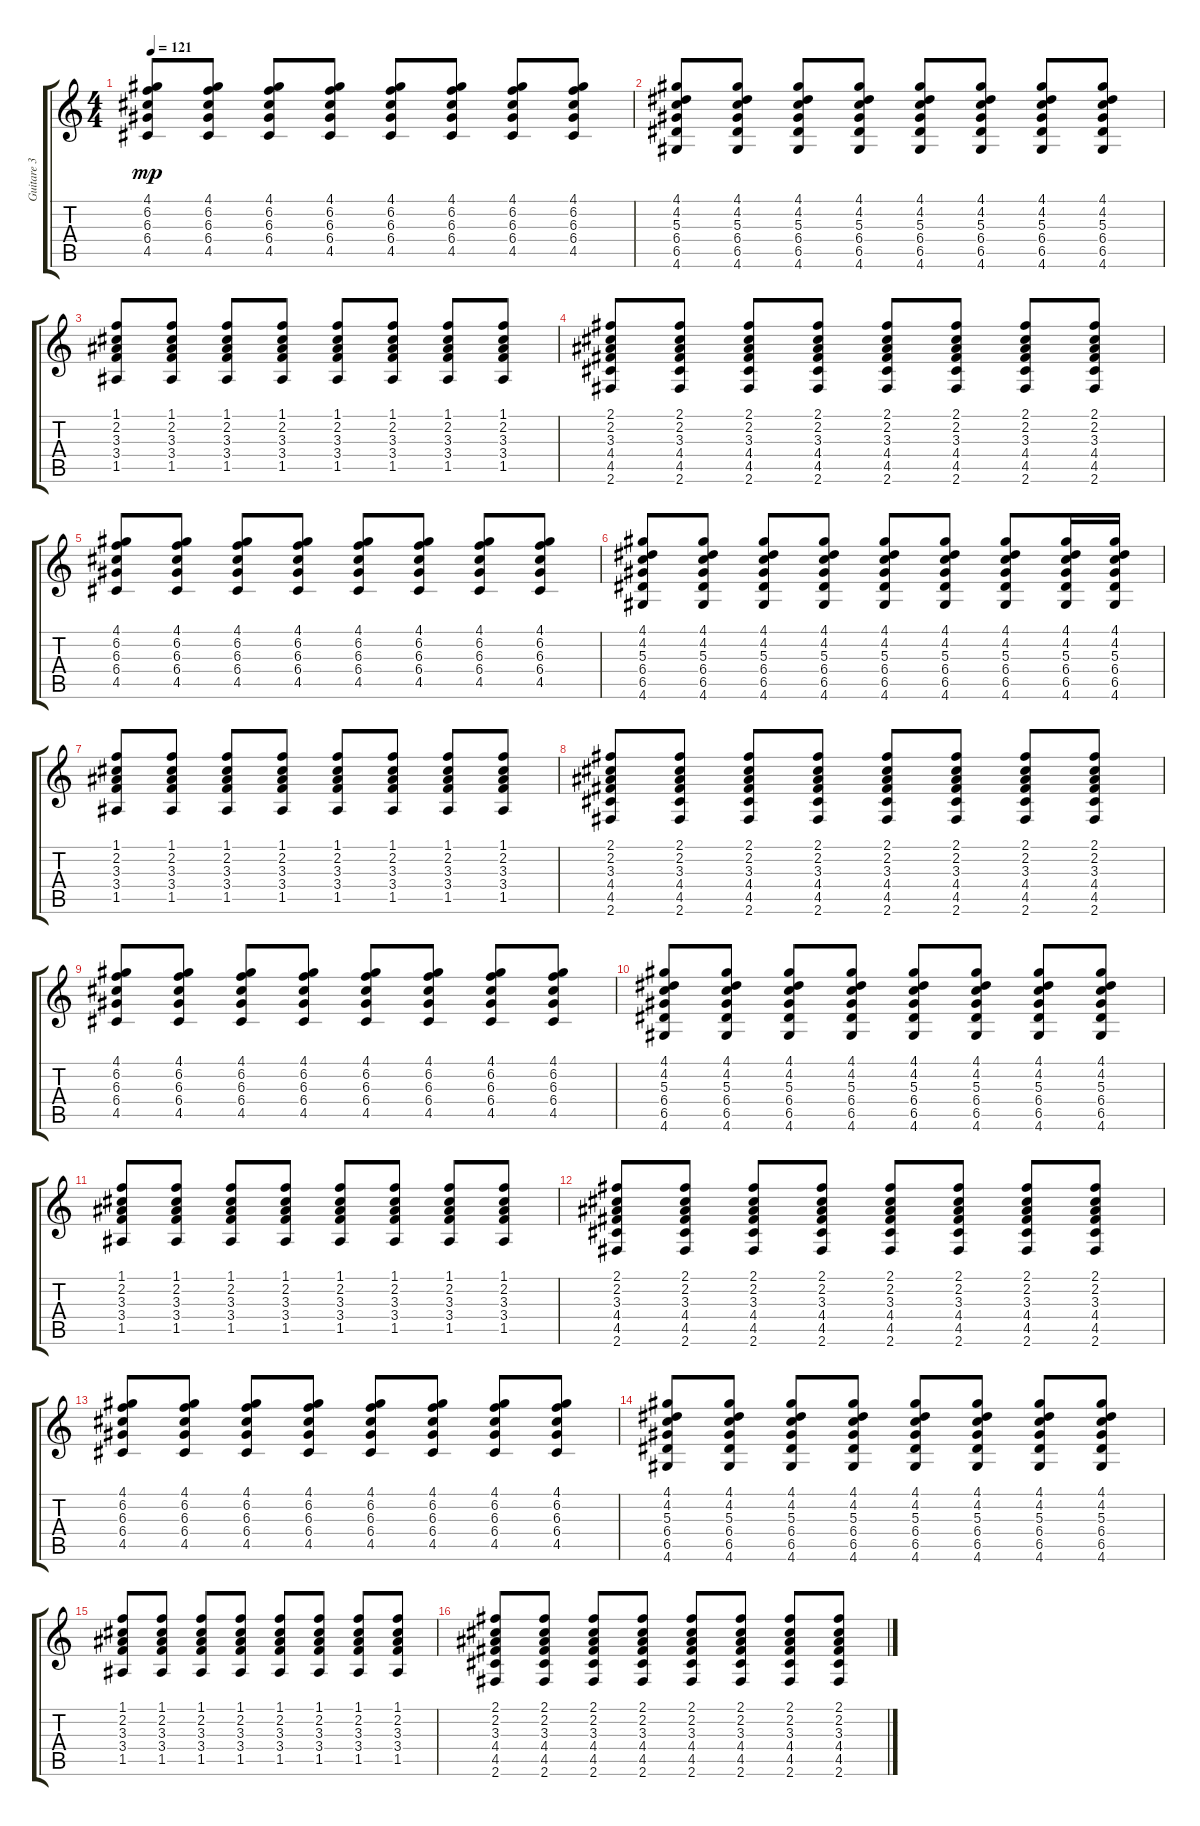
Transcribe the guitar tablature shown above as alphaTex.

\track ("Guitare 3" "Guitare 3") {instrument acousticguitarsteel}
\staff {score tabs}
\tuning (E4 B3 G3 D3 A2 E2) {hide}
\ts (4 4)
\tempo 121
\clef g2
\ks c
(4.1 6.2 6.3 6.4 4.5).8{dy mp} (4.1 6.2 6.3 6.4 4.5).8 (4.1 6.2 6.3 6.4 4.5).8 (4.1 6.2 6.3 6.4 4.5).8 (4.1 6.2 6.3 6.4 4.5).8 (4.1 6.2 6.3 6.4 4.5).8 (4.1 6.2 6.3 6.4 4.5).8 (4.1 6.2 6.3 6.4 4.5).8 |
(4.1 4.2 5.3 6.4 6.5 4.6).8 (4.1 4.2 5.3 6.4 6.5 4.6).8 (4.1 4.2 5.3 6.4 6.5 4.6).8 (4.1 4.2 5.3 6.4 6.5 4.6).8 (4.1 4.2 5.3 6.4 6.5 4.6).8 (4.1 4.2 5.3 6.4 6.5 4.6).8 (4.1 4.2 5.3 6.4 6.5 4.6).8 (4.1 4.2 5.3 6.4 6.5 4.6).8 |
(1.1 2.2 3.3 3.4 1.5).8 (1.1 2.2 3.3 3.4 1.5).8 (1.1 2.2 3.3 3.4 1.5).8 (1.1 2.2 3.3 3.4 1.5).8 (1.1 2.2 3.3 3.4 1.5).8 (1.1 2.2 3.3 3.4 1.5).8 (1.1 2.2 3.3 3.4 1.5).8 (1.1 2.2 3.3 3.4 1.5).8 |
(2.1 2.2 3.3 4.4 4.5 2.6).8 (2.1 2.2 3.3 4.4 4.5 2.6).8 (2.1 2.2 3.3 4.4 4.5 2.6).8 (2.1 2.2 3.3 4.4 4.5 2.6).8 (2.1 2.2 3.3 4.4 4.5 2.6).8 (2.1 2.2 3.3 4.4 4.5 2.6).8 (2.1 2.2 3.3 4.4 4.5 2.6).8 (2.1 2.2 3.3 4.4 4.5 2.6).8 |
(4.1 6.2 6.3 6.4 4.5).8 (4.1 6.2 6.3 6.4 4.5).8 (4.1 6.2 6.3 6.4 4.5).8 (4.1 6.2 6.3 6.4 4.5).8 (4.1 6.2 6.3 6.4 4.5).8 (4.1 6.2 6.3 6.4 4.5).8 (4.1 6.2 6.3 6.4 4.5).8 (4.1 6.2 6.3 6.4 4.5).8 |
(4.1 4.2 5.3 6.4 6.5 4.6).8 (4.1 4.2 5.3 6.4 6.5 4.6).8 (4.1 4.2 5.3 6.4 6.5 4.6).8 (4.1 4.2 5.3 6.4 6.5 4.6).8 (4.1 4.2 5.3 6.4 6.5 4.6).8 (4.1 4.2 5.3 6.4 6.5 4.6).8 (4.1 4.2 5.3 6.4 6.5 4.6).8 (4.1 4.2 5.3 6.4 6.5 4.6).16 (4.1 4.2 5.3 6.4 6.5 4.6).16 |
(1.1 2.2 3.3 3.4 1.5).8 (1.1 2.2 3.3 3.4 1.5).8 (1.1 2.2 3.3 3.4 1.5).8 (1.1 2.2 3.3 3.4 1.5).8 (1.1 2.2 3.3 3.4 1.5).8 (1.1 2.2 3.3 3.4 1.5).8 (1.1 2.2 3.3 3.4 1.5).8 (1.1 2.2 3.3 3.4 1.5).8 |
(2.1 2.2 3.3 4.4 4.5 2.6).8 (2.1 2.2 3.3 4.4 4.5 2.6).8 (2.1 2.2 3.3 4.4 4.5 2.6).8 (2.1 2.2 3.3 4.4 4.5 2.6).8 (2.1 2.2 3.3 4.4 4.5 2.6).8 (2.1 2.2 3.3 4.4 4.5 2.6).8 (2.1 2.2 3.3 4.4 4.5 2.6).8 (2.1 2.2 3.3 4.4 4.5 2.6).8 |
(4.1 6.2 6.3 6.4 4.5).8 (4.1 6.2 6.3 6.4 4.5).8 (4.1 6.2 6.3 6.4 4.5).8 (4.1 6.2 6.3 6.4 4.5).8 (4.1 6.2 6.3 6.4 4.5).8 (4.1 6.2 6.3 6.4 4.5).8 (4.1 6.2 6.3 6.4 4.5).8 (4.1 6.2 6.3 6.4 4.5).8 |
(4.1 4.2 5.3 6.4 6.5 4.6).8 (4.1 4.2 5.3 6.4 6.5 4.6).8 (4.1 4.2 5.3 6.4 6.5 4.6).8 (4.1 4.2 5.3 6.4 6.5 4.6).8 (4.1 4.2 5.3 6.4 6.5 4.6).8 (4.1 4.2 5.3 6.4 6.5 4.6).8 (4.1 4.2 5.3 6.4 6.5 4.6).8 (4.1 4.2 5.3 6.4 6.5 4.6).8 |
(1.1 2.2 3.3 3.4 1.5).8 (1.1 2.2 3.3 3.4 1.5).8 (1.1 2.2 3.3 3.4 1.5).8 (1.1 2.2 3.3 3.4 1.5).8 (1.1 2.2 3.3 3.4 1.5).8 (1.1 2.2 3.3 3.4 1.5).8 (1.1 2.2 3.3 3.4 1.5).8 (1.1 2.2 3.3 3.4 1.5).8 |
(2.1 2.2 3.3 4.4 4.5 2.6).8 (2.1 2.2 3.3 4.4 4.5 2.6).8 (2.1 2.2 3.3 4.4 4.5 2.6).8 (2.1 2.2 3.3 4.4 4.5 2.6).8 (2.1 2.2 3.3 4.4 4.5 2.6).8 (2.1 2.2 3.3 4.4 4.5 2.6).8 (2.1 2.2 3.3 4.4 4.5 2.6).8 (2.1 2.2 3.3 4.4 4.5 2.6).8 |
(4.1 6.2 6.3 6.4 4.5).8 (4.1 6.2 6.3 6.4 4.5).8 (4.1 6.2 6.3 6.4 4.5).8 (4.1 6.2 6.3 6.4 4.5).8 (4.1 6.2 6.3 6.4 4.5).8 (4.1 6.2 6.3 6.4 4.5).8 (4.1 6.2 6.3 6.4 4.5).8 (4.1 6.2 6.3 6.4 4.5).8 |
(4.1 4.2 5.3 6.4 6.5 4.6).8 (4.1 4.2 5.3 6.4 6.5 4.6).8 (4.1 4.2 5.3 6.4 6.5 4.6).8 (4.1 4.2 5.3 6.4 6.5 4.6).8 (4.1 4.2 5.3 6.4 6.5 4.6).8 (4.1 4.2 5.3 6.4 6.5 4.6).8 (4.1 4.2 5.3 6.4 6.5 4.6).8 (4.1 4.2 5.3 6.4 6.5 4.6).8 |
(1.1 2.2 3.3 3.4 1.5).8 (1.1 2.2 3.3 3.4 1.5).8 (1.1 2.2 3.3 3.4 1.5).8 (1.1 2.2 3.3 3.4 1.5).8 (1.1 2.2 3.3 3.4 1.5).8 (1.1 2.2 3.3 3.4 1.5).8 (1.1 2.2 3.3 3.4 1.5).8 (1.1 2.2 3.3 3.4 1.5).8 |
(2.1 2.2 3.3 4.4 4.5 2.6).8 (2.1 2.2 3.3 4.4 4.5 2.6).8 (2.1 2.2 3.3 4.4 4.5 2.6).8 (2.1 2.2 3.3 4.4 4.5 2.6).8 (2.1 2.2 3.3 4.4 4.5 2.6).8 (2.1 2.2 3.3 4.4 4.5 2.6).8 (2.1 2.2 3.3 4.4 4.5 2.6).8 (2.1 2.2 3.3 4.4 4.5 2.6).8
